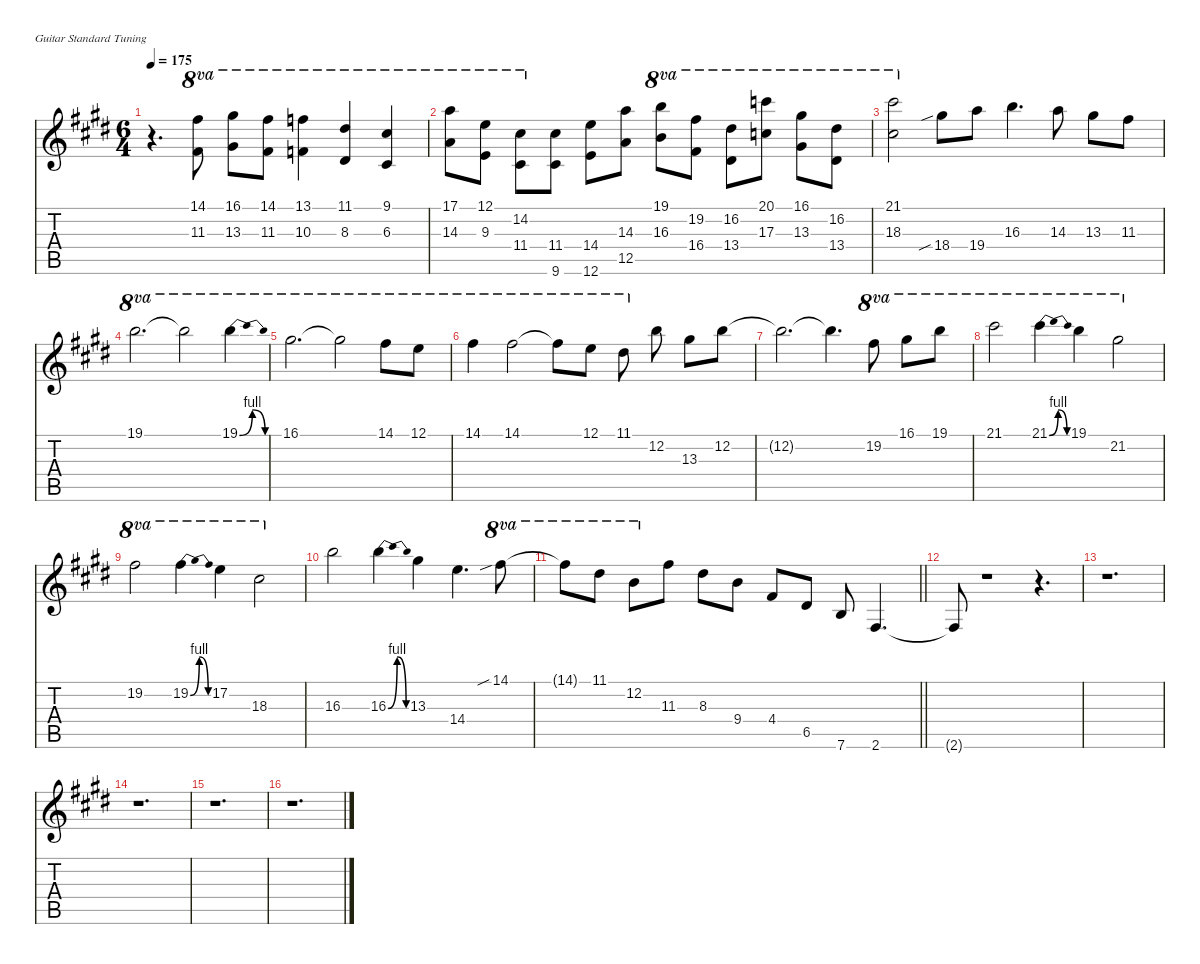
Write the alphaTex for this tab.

\defaultSystemsLayout 4
\hideDynamics
\bracketExtendMode nobrackets
\singleTrackTrackNamePolicy hidden
\multiTrackTrackNamePolicy hidden
\firstSystemTrackNameMode fullname
\firstSystemTrackNameOrientation horizontal
\otherSystemsTrackNameOrientation horizontal
\track ("Guitar 1" "n.guit.") {instrument acousticguitarnylon}
\staff {score tabs}
\tuning (E4 B3 G3 D3 A2 E2)
\ts (6 4)
\tempo 175
\clef g2
\ks e
r.4{d dy f beam Down} (14.1{acc #} 11.3{acc #}).8{ot 8va beam Down} (16.1{acc #} 13.3{acc #}).8{ot 8va beam Down} (14.1{acc #} 11.3{acc #}).8{ot 8va beam Down} (13.1{acc forcenatural} 10.3{acc forcenatural}).4{ot 8va beam Down} (11.1{acc #} 8.3{acc #}).4{ot 8va beam Up} (9.1{acc #} 6.3{acc #}).4{ot 8va beam Up} |
(17.1{acc forcenatural} 14.3{acc forcenatural}).8{ot 8va beam Down} (12.1{acc forcenatural} 9.3{acc forcenatural}).8{ot 8va beam Down} (14.2{acc #} 11.4{acc #}).8{ot 8va beam Down} (11.4{acc #} 9.6{acc #}).8{beam Down} (14.4{acc forcenatural} 12.6{acc forcenatural}).8{beam Down} (14.3{acc forcenatural} 12.5{acc forcenatural}).8{beam Down} (19.1{acc forcenatural} 16.3{acc forcenatural}).8{ot 8va beam Down} (19.2{acc #} 16.4{acc #}).8{ot 8va beam Down} (16.2{acc #} 13.4{acc #}).8{ot 8va beam Down} (20.1{acc forcenatural} 17.3{acc forcenatural}).8{ot 8va beam Down} (16.1{acc #} 13.3{acc #}).8{ot 8va beam Down} (16.2{acc #} 13.4{acc #}).8{ot 8va beam Down} |
(21.1{acc #} 18.3{acc #}).2{ot 8va beam Down} 18.4{sib acc #}.8{beam Down} 19.4{acc forcenatural}.8{beam Down} 16.3{acc forcenatural}.4{d beam Down} 14.3{acc forcenatural}.8{beam Down} 13.3{acc #}.8{beam Down} 11.3{acc #}.8{beam Down} |
19.1{acc forcenatural}.2{d ot 8va beam Down} 19.1{t acc forcenatural}.2{ot 8va beam Down} 19.1{be (bendrelease 0 0 9.999999599999999 4 19.999999199999998 4 30 0) acc forcenatural}.4{ot 8va beam Down} |
16.1{acc #}.2{d ot 8va beam Down} 16.1{t acc #}.2{ot 8va beam Down} 14.1{acc #}.8{ot 8va beam Down} 12.1{acc forcenatural}.8{ot 8va beam Down} |
14.1{acc #}.4{ot 8va beam Down} 14.1{acc #}.2{ot 8va beam Down} 14.1{t acc #}.8{ot 8va beam Down} 12.1{acc forcenatural}.8{ot 8va beam Down} 11.1{acc #}.8{ot 8va beam Down beam split} 12.2{acc forcenatural}.8{beam Down} 13.3{acc #}.8{beam Down} 12.2{acc forcenatural}.8{beam Down} |
12.2{t acc forcenatural}.2{d beam Down} 12.2{t acc forcenatural}.4{d beam Down} 19.2{acc #}.8{ot 8va beam Down} 16.1{acc #}.8{ot 8va beam Down} 19.1{acc forcenatural}.8{ot 8va beam Down} |
21.1{acc #}.2{ot 8va beam Down} 21.1{be (bendrelease 0 0 9.999999599999999 4 19.999999199999998 4 30 0) acc #}.4{ot 8va beam Down} 19.1{acc forcenatural}.4{ot 8va beam Down} 21.2{acc #}.2{ot 8va beam Down} |
19.2{acc #}.2{ot 8va beam Down} 19.2{be (bendrelease 0 0 9.999999599999999 4 19.999999199999998 4 30 0) acc #}.4{ot 8va beam Down} 17.2{acc forcenatural}.4{ot 8va beam Down} 18.3{acc #}.2{ot 8va beam Down} |
16.3{acc forcenatural}.2{beam Down} 16.3{be (bendrelease 0 0 9.999999599999999 4 19.999999199999998 4 30 0) acc forcenatural}.4{beam Down} 13.3{acc #}.4{beam Down} 14.4{acc forcenatural}.4{d beam Down} 14.1{sib acc #}.8{ot 8va beam Down} |
\barLineRight lightlight
14.1{t acc #}.8{ot 8va beam Down} 11.1{acc #}.8{ot 8va beam Down} 12.2{acc forcenatural}.8{ot 8va beam Down} 11.3{acc #}.8{beam Down} 8.3{acc #}.8{beam Down} 9.4{acc forcenatural}.8{beam Down} 4.4{acc #}.8{beam Up} 6.5{acc #}.8{beam Up} 7.6{acc forcenatural}.8{beam Up} 2.6{acc #}.4{d beam Up} |
2.6{t acc #}.8{beam Up} r.1{beam Down} r.4{d beam Down} |
r.1{d beam Down} |
r.1{d beam Down} |
r.1{d beam Down} |
r.1{d beam Down}
